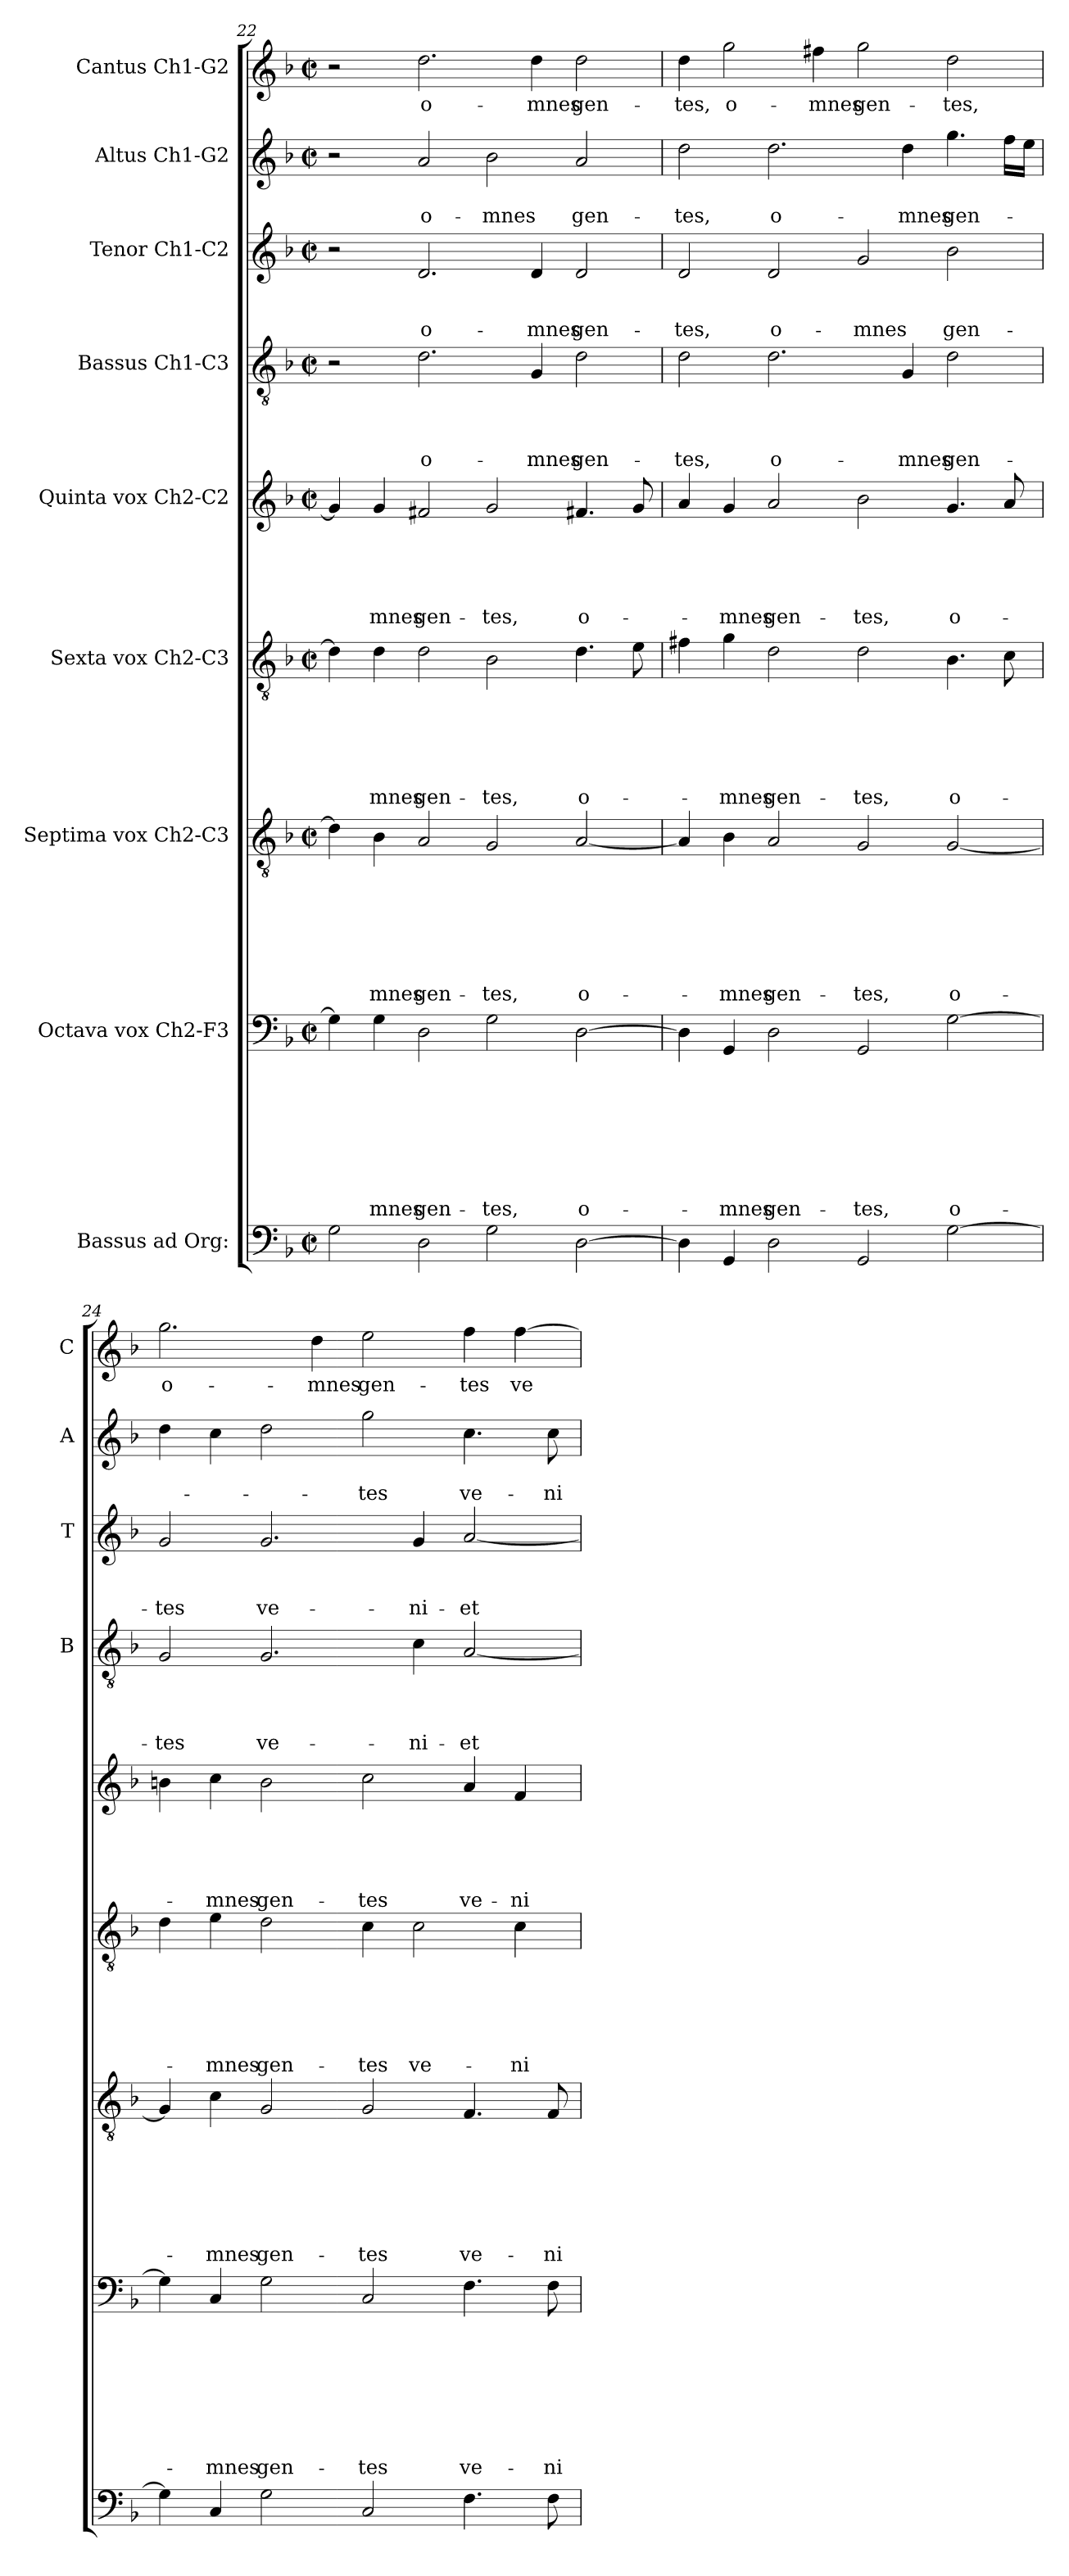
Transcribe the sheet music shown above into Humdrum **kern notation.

**kern	**kern	**text	**text	**text	**text	**text	**text	**text	**text	**kern	**text	**text	**text	**text	**text	**text	**text	**kern	**text	**text	**text	**text	**text	**text	**kern	**text	**text	**text	**text	**text	**kern	**text	**text	**text	**text	**kern	**text	**text	**text	**kern	**text	**text	**kern	**text
*part9	*part8	*part8	*part8	*part8	*part8	*part8	*part8	*part8	*part8	*part7	*part7	*part7	*part7	*part7	*part7	*part7	*part7	*part6	*part6	*part6	*part6	*part6	*part6	*part6	*part5	*part5	*part5	*part5	*part5	*part5	*part4	*part4	*part4	*part4	*part4	*part3	*part3	*part3	*part3	*part2	*part2	*part2	*part1	*part1
*staff9	*staff8	*staff8	*staff8	*staff8	*staff8	*staff8	*staff8	*staff8	*staff8	*staff7	*staff7	*staff7	*staff7	*staff7	*staff7	*staff7	*staff7	*staff6	*staff6	*staff6	*staff6	*staff6	*staff6	*staff6	*staff5	*staff5	*staff5	*staff5	*staff5	*staff5	*staff4	*staff4	*staff4	*staff4	*staff4	*staff3	*staff3	*staff3	*staff3	*staff2	*staff2	*staff2	*staff1	*staff1
*I"Bassus ad Org:	*I"Octava vox Ch2-F3	*	*	*	*	*	*	*	*	*I"Septima vox Ch2-C3	*	*	*	*	*	*	*	*I"Sexta vox Ch2-C3	*	*	*	*	*	*	*I"Quinta vox Ch2-C2	*	*	*	*	*	*I"Bassus Ch1-C3	*	*	*	*	*I"Tenor Ch1-C2	*	*	*	*I"Altus Ch1-G2	*	*	*I"Cantus Ch1-G2	*
*	*	*	*	*	*	*	*	*	*	*	*	*	*	*	*	*	*	*	*	*	*	*	*	*	*	*	*	*	*	*	*I'B	*	*	*	*	*I'T	*	*	*	*I'A	*	*	*I'C	*
*clefF4	*clefF4	*	*	*	*	*	*	*	*	*clefGv2	*	*	*	*	*	*	*	*clefGv2	*	*	*	*	*	*	*clefG2	*	*	*	*	*	*clefGv2	*	*	*	*	*clefG2	*	*	*	*clefG2	*	*	*clefG2	*
*k[b-]	*k[b-]	*	*	*	*	*	*	*	*	*k[b-]	*	*	*	*	*	*	*	*k[b-]	*	*	*	*	*	*	*k[b-]	*	*	*	*	*	*k[b-]	*	*	*	*	*k[b-]	*	*	*	*k[b-]	*	*	*k[b-]	*
*F:	*F:	*	*	*	*	*	*	*	*	*F:	*	*	*	*	*	*	*	*F:	*	*	*	*	*	*	*F:	*	*	*	*	*	*F:	*	*	*	*	*F:	*	*	*	*F:	*	*	*F:	*
*M2/2	*M2/2	*	*	*	*	*	*	*	*	*M2/2	*	*	*	*	*	*	*	*M2/2	*	*	*	*	*	*	*M2/2	*	*	*	*	*	*M2/2	*	*	*	*	*M2/2	*	*	*	*M2/2	*	*	*M2/2	*
*met(c|)	*met(c|)	*	*	*	*	*	*	*	*	*met(c|)	*	*	*	*	*	*	*	*met(c|)	*	*	*	*	*	*	*met(c|)	*	*	*	*	*	*met(c|)	*	*	*	*	*met(c|)	*	*	*	*met(c|)	*	*	*met(c|)	*
=22	=22	=22	=22	=22	=22	=22	=22	=22	=22	=22	=22	=22	=22	=22	=22	=22	=22	=22	=22	=22	=22	=22	=22	=22	=22	=22	=22	=22	=22	=22	=22	=22	=22	=22	=22	=22	=22	=22	=22	=22	=22	=22	=22	=22
2G\	4G\]	.	.	.	.	.	.	.	.	4d\]	.	.	.	.	.	.	.	4d\]	.	.	.	.	.	.	4g/]	.	.	.	.	.	2r	.	.	.	.	2r	.	.	.	2r	.	.	2r	.
!	!	!	!	!	!	!	!	!	!LO:LY:b	!	!	!	!	!	!	!	!LO:LY:b	!	!	!	!	!	!	!LO:LY:b	!	!	!	!	!	!LO:LY:b	!	!	!	!	!	!	!	!	!	!	!	!	!	!
.	4G\	.	.	.	.	.	.	.	-mnes	4B-\	.	.	.	.	.	.	-mnes	4d\	.	.	.	.	.	-mnes	4g/	.	.	.	.	-mnes	.	.	.	.	.	.	.	.	.	.	.	.	.	.
!	!	!	!	!	!	!	!	!	!LO:LY:b	!	!	!	!	!	!	!	!LO:LY:b	!	!	!	!	!	!	!LO:LY:b	!	!	!	!	!	!LO:LY:b	!	!	!	!	!LO:LY:b	!	!	!	!LO:LY:b	!	!	!LO:LY:b	!	!LO:LY:b
2D\	2D\	.	.	.	.	.	.	.	gen-	2A/	.	.	.	.	.	.	gen-	2d\	.	.	.	.	.	gen-	2f#/	.	.	.	.	gen-	2.d\	.	.	.	o-	2.d/	.	.	o-	2a/	.	o-	2.dd\	o-
!	!	!	!	!	!	!	!	!	!LO:LY:b	!	!	!	!	!	!	!	!LO:LY:b	!	!	!	!	!	!	!LO:LY:b	!	!	!	!	!	!LO:LY:b	!	!	!	!	!	!	!	!	!	!	!	!LO:LY:b	!	!
2G\	2G\	.	.	.	.	.	.	.	-tes,	2G/	.	.	.	.	.	.	-tes,	2B-\	.	.	.	.	.	-tes,	2g/	.	.	.	.	-tes,	.	.	.	.	.	.	.	.	.	2b-\	.	-mnes	.	.
!	!	!	!	!	!	!	!	!	!	!	!	!	!	!	!	!	!	!	!	!	!	!	!	!	!	!	!	!	!	!	!	!	!	!	!LO:LY:b	!	!	!	!LO:LY:b	!	!	!	!	!LO:LY:b
.	.	.	.	.	.	.	.	.	.	.	.	.	.	.	.	.	.	.	.	.	.	.	.	.	.	.	.	.	.	.	4G/	.	.	.	-mnes	4d/	.	.	-mnes	.	.	.	4dd\	-mnes
!	!	!	!	!	!	!	!	!	!LO:LY:b	!	!	!	!	!	!	!	!LO:LY:b	!	!	!	!	!	!	!LO:LY:b	!	!	!	!	!	!LO:LY:b	!	!	!	!	!LO:LY:b	!	!	!	!LO:LY:b	!	!	!LO:LY:b	!	!LO:LY:b
[2D\	[2D\	.	.	.	.	.	.	.	o-	[2A/	.	.	.	.	.	.	o-	4.d\	.	.	.	.	.	o-	4.f#X/	.	.	.	.	o-	2d\	.	.	.	gen-	2d/	.	.	gen-	2a/	.	gen-	2dd\	gen-
.	.	.	.	.	.	.	.	.	.	.	.	.	.	.	.	.	.	8e\	.	.	.	.	.	.	8g/	.	.	.	.	.	.	.	.	.	.	.	.	.	.	.	.	.	.	.
!!LO:LB:g=z
=23	=23	=23	=23	=23	=23	=23	=23	=23	=23	=23	=23	=23	=23	=23	=23	=23	=23	=23	=23	=23	=23	=23	=23	=23	=23	=23	=23	=23	=23	=23	=23	=23	=23	=23	=23	=23	=23	=23	=23	=23	=23	=23	=23	=23
!	!	!	!	!	!	!	!	!	!	!	!	!	!	!	!	!	!	!	!	!	!	!	!	!	!	!	!	!	!	!	!	!	!	!	!LO:LY:b	!	!	!	!LO:LY:b	!	!	!LO:LY:b	!	!LO:LY:b
4D\]	4D\]	.	.	.	.	.	.	.	.	4A/]	.	.	.	.	.	.	.	4f#X\	.	.	.	.	.	.	4a/	.	.	.	.	.	2d\	.	.	.	-tes,	2d/	.	.	-tes,	2dd\	.	-tes,	4dd\	-tes,
!	!	!	!	!	!	!	!	!	!LO:LY:b	!	!	!	!	!	!	!	!LO:LY:b	!	!	!	!	!	!	!LO:LY:b	!	!	!	!	!	!LO:LY:b	!	!	!	!	!	!	!	!	!	!	!	!	!	!LO:LY:b
4GG/	4GG/	.	.	.	.	.	.	.	-mnes	4B-\	.	.	.	.	.	.	-mnes	4g\	.	.	.	.	.	-mnes	4g/	.	.	.	.	-mnes	.	.	.	.	.	.	.	.	.	.	.	.	2gg\	o-
!	!	!	!	!	!	!	!	!	!LO:LY:b	!	!	!	!	!	!	!	!LO:LY:b	!	!	!	!	!	!	!LO:LY:b	!	!	!	!	!	!LO:LY:b	!	!	!	!	!LO:LY:b	!	!	!	!LO:LY:b	!	!	!LO:LY:b	!	!
2D\	2D\	.	.	.	.	.	.	.	gen-	2A/	.	.	.	.	.	.	gen-	2d\	.	.	.	.	.	gen-	2a/	.	.	.	.	gen-	2.d\	.	.	.	o-	2d/	.	.	o-	2.dd\	.	o-	.	.
!	!	!	!	!	!	!	!	!	!	!	!	!	!	!	!	!	!	!	!	!	!	!	!	!	!	!	!	!	!	!	!	!	!	!	!	!	!	!	!	!	!	!	!	!LO:LY:b
.	.	.	.	.	.	.	.	.	.	.	.	.	.	.	.	.	.	.	.	.	.	.	.	.	.	.	.	.	.	.	.	.	.	.	.	.	.	.	.	.	.	.	4ff#X\	-mnes
!	!	!	!	!	!	!	!	!	!LO:LY:b	!	!	!	!	!	!	!	!LO:LY:b	!	!	!	!	!	!	!LO:LY:b	!	!	!	!	!	!LO:LY:b	!	!	!	!	!	!	!	!	!LO:LY:b	!	!	!	!	!LO:LY:b
2GG/	2GG/	.	.	.	.	.	.	.	-tes,	2G/	.	.	.	.	.	.	-tes,	2d\	.	.	.	.	.	-tes,	2b-\	.	.	.	.	-tes,	.	.	.	.	.	2g/	.	.	-mnes	.	.	.	2gg\	gen-
!	!	!	!	!	!	!	!	!	!	!	!	!	!	!	!	!	!	!	!	!	!	!	!	!	!	!	!	!	!	!	!	!	!	!	!LO:LY:b	!	!	!	!	!	!	!LO:LY:b	!	!
.	.	.	.	.	.	.	.	.	.	.	.	.	.	.	.	.	.	.	.	.	.	.	.	.	.	.	.	.	.	.	4G/	.	.	.	-mnes	.	.	.	.	4dd\	.	-mnes	.	.
!	!	!	!	!	!	!	!	!	!LO:LY:b	!	!	!	!	!	!	!	!LO:LY:b	!	!	!	!	!	!	!LO:LY:b	!	!	!	!	!	!LO:LY:b	!	!	!	!	!LO:LY:b	!	!	!	!LO:LY:b	!	!	!LO:LY:b	!	!LO:LY:b
[2G\	[2G\	.	.	.	.	.	.	.	o-	[2G/	.	.	.	.	.	.	o-	4.B-\	.	.	.	.	.	o-	4.g/	.	.	.	.	o-	2d\	.	.	.	gen-	2b-\	.	.	gen-	4.gg\	.	gen-	2dd\	-tes,
.	.	.	.	.	.	.	.	.	.	.	.	.	.	.	.	.	.	8c\	.	.	.	.	.	.	8a/	.	.	.	.	.	.	.	.	.	.	.	.	.	.	16ff\LL	.	.	.	.
.	.	.	.	.	.	.	.	.	.	.	.	.	.	.	.	.	.	.	.	.	.	.	.	.	.	.	.	.	.	.	.	.	.	.	.	.	.	.	.	16ee\JJ	.	.	.	.
=24	=24	=24	=24	=24	=24	=24	=24	=24	=24	=24	=24	=24	=24	=24	=24	=24	=24	=24	=24	=24	=24	=24	=24	=24	=24	=24	=24	=24	=24	=24	=24	=24	=24	=24	=24	=24	=24	=24	=24	=24	=24	=24	=24	=24
!	!	!	!	!	!	!	!	!	!	!	!	!	!	!	!	!	!	!	!	!	!	!	!	!	!	!	!	!	!	!	!	!	!	!	!LO:LY:b	!	!	!	!LO:LY:b	!	!	!	!	!LO:LY:b
4G\]	4G\]	.	.	.	.	.	.	.	.	4G/]	.	.	.	.	.	.	.	4d\	.	.	.	.	.	.	4bn\	.	.	.	.	.	2G/	.	.	.	-tes	2g/	.	.	-tes	4dd\	.	.	2.gg\	o-
!	!	!	!	!	!	!	!	!	!LO:LY:b	!	!	!	!	!	!	!	!LO:LY:b	!	!	!	!	!	!	!LO:LY:b	!	!	!	!	!	!LO:LY:b	!	!	!	!	!	!	!	!	!	!	!	!	!	!
4C/	4C/	.	.	.	.	.	.	.	-mnes	4c\	.	.	.	.	.	.	-mnes	4e\	.	.	.	.	.	-mnes	4cc\	.	.	.	.	-mnes	.	.	.	.	.	.	.	.	.	4cc\	.	.	.	.
!	!	!	!	!	!	!	!	!	!LO:LY:b	!	!	!	!	!	!	!	!LO:LY:b	!	!	!	!	!	!	!LO:LY:b	!	!	!	!	!	!LO:LY:b	!	!	!	!	!LO:LY:b	!	!	!	!LO:LY:b	!	!	!	!	!
2G\	2G\	.	.	.	.	.	.	.	gen-	2G/	.	.	.	.	.	.	gen-	2d\	.	.	.	.	.	gen-	2b\	.	.	.	.	gen-	2.G/	.	.	.	ve-	2.g/	.	.	ve-	2dd\	.	.	.	.
!	!	!	!	!	!	!	!	!	!	!	!	!	!	!	!	!	!	!	!	!	!	!	!	!	!	!	!	!	!	!	!	!	!	!	!	!	!	!	!	!	!	!	!	!LO:LY:b
.	.	.	.	.	.	.	.	.	.	.	.	.	.	.	.	.	.	.	.	.	.	.	.	.	.	.	.	.	.	.	.	.	.	.	.	.	.	.	.	.	.	.	4dd\	-mnes
!	!	!	!	!	!	!	!	!	!LO:LY:b	!	!	!	!	!	!	!	!LO:LY:b	!	!	!	!	!	!	!LO:LY:b	!	!	!	!	!	!LO:LY:b	!	!	!	!	!	!	!	!	!	!	!	!LO:LY:b	!	!LO:LY:b
2C/	2C/	.	.	.	.	.	.	.	-tes	2G/	.	.	.	.	.	.	-tes	4c\	.	.	.	.	.	-tes	2cc\	.	.	.	.	-tes	.	.	.	.	.	.	.	.	.	2gg\	.	-tes	2ee\	gen-
!	!	!	!	!	!	!	!	!	!	!	!	!	!	!	!	!	!	!	!	!	!	!	!	!LO:LY:b	!	!	!	!	!	!	!	!	!	!	!LO:LY:b	!	!	!	!LO:LY:b	!	!	!	!	!
.	.	.	.	.	.	.	.	.	.	.	.	.	.	.	.	.	.	2c\	.	.	.	.	.	ve-	.	.	.	.	.	.	4c\	.	.	.	-ni-	4g/	.	.	-ni-	.	.	.	.	.
!	!	!	!	!	!	!	!	!	!LO:LY:b	!	!	!	!	!	!	!	!LO:LY:b	!	!	!	!	!	!	!	!	!	!	!	!	!LO:LY:b	!	!	!	!	!LO:LY:b	!	!	!	!LO:LY:b	!	!	!LO:LY:b	!	!LO:LY:b
4.F\	4.F\	.	.	.	.	.	.	.	ve-	4.F/	.	.	.	.	.	.	ve-	.	.	.	.	.	.	.	4a/	.	.	.	.	ve-	[2A/	.	.	.	-et	[2a/	.	.	-et	4.cc\	.	ve-	4ff\	-tes
!	!	!	!	!	!	!	!	!	!	!	!	!	!	!	!	!	!	!	!	!	!	!	!	!LO:LY:b	!	!	!	!	!	!LO:LY:b	!	!	!	!	!	!	!	!	!	!	!	!	!	!LO:LY:b
.	.	.	.	.	.	.	.	.	.	.	.	.	.	.	.	.	.	4c\	.	.	.	.	.	-ni-	4f/	.	.	.	.	-ni-	.	.	.	.	.	.	.	.	.	.	.	.	[4ff\	ve-
!	!	!	!	!	!	!	!	!	!LO:LY:b	!	!	!	!	!	!	!	!LO:LY:b	!	!	!	!	!	!	!	!	!	!	!	!	!	!	!	!	!	!	!	!	!	!	!	!	!LO:LY:b	!	!
8F\	8F\	.	.	.	.	.	.	.	-ni-	8F/	.	.	.	.	.	.	-ni-	.	.	.	.	.	.	.	.	.	.	.	.	.	.	.	.	.	.	.	.	.	.	8cc\	.	-ni-	.	.
=	=	=	=	=	=	=	=	=	=	=	=	=	=	=	=	=	=	=	=	=	=	=	=	=	=	=	=	=	=	=	=	=	=	=	=	=	=	=	=	=	=	=	=	=
*-	*-	*-	*-	*-	*-	*-	*-	*-	*-	*-	*-	*-	*-	*-	*-	*-	*-	*-	*-	*-	*-	*-	*-	*-	*-	*-	*-	*-	*-	*-	*-	*-	*-	*-	*-	*-	*-	*-	*-	*-	*-	*-	*-	*-
